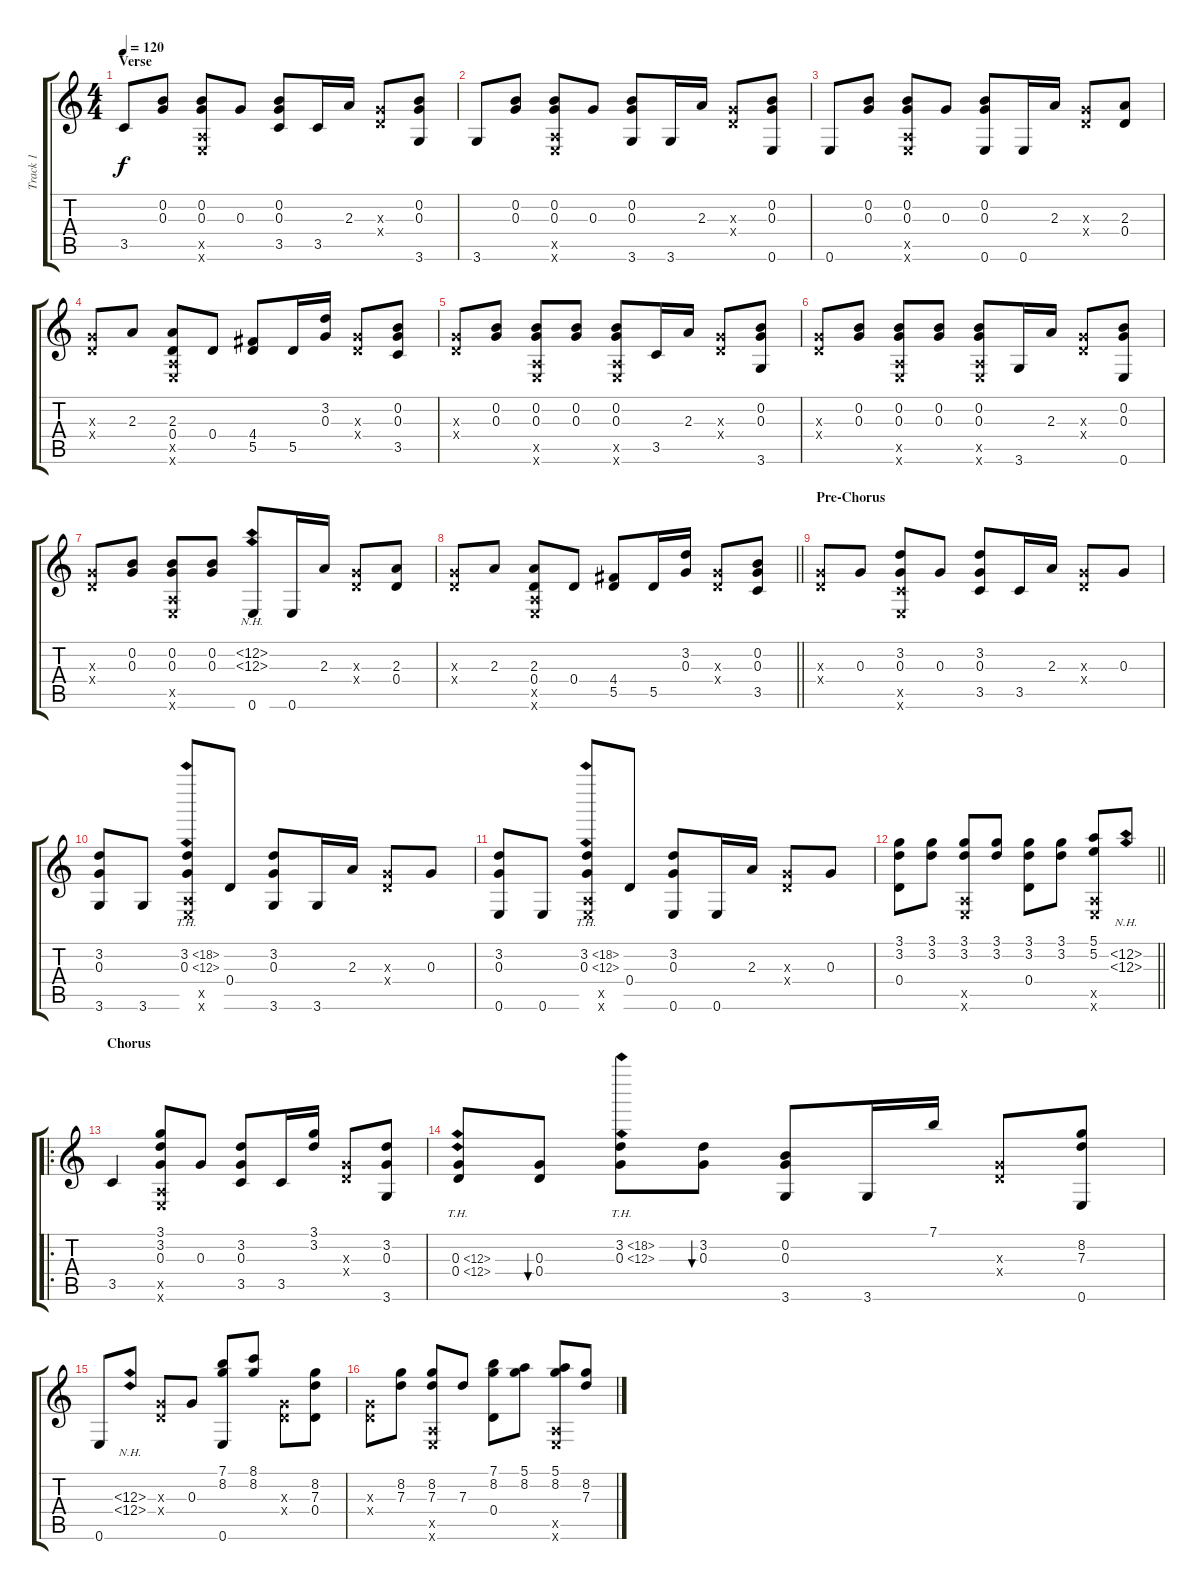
\track ("Track 1" "Track 1") {instrument acousticguitarsteel}
\staff {score tabs}
\tuning (E4 B3 G3 D3 A2 E2) {hide}
\ts (4 4)
\section ("" "Verse")
\tempo 120
\clef g2
\ks c
3.5.8{dy f} (0.2 0.3).8 (0.2 0.3 0.5{x} 0.6{x}).8 0.3.8 (0.2 0.3 3.5).8 3.5.16 2.3.16 (0.3{x} 0.4{x}).8 (0.2 0.3 3.6).8 |
3.6.8 (0.2 0.3).8 (0.2 0.3 0.5{x} 0.6{x}).8 0.3.8 (0.2 0.3 3.6).8 3.6.16 2.3.16 (0.3{x} 0.4{x}).8 (0.2 0.3 0.6).8 |
0.6.8 (0.2 0.3).8 (0.2 0.3 0.5{x} 0.6{x}).8 0.3.8 (0.2 0.3 0.6).8 0.6.16 2.3.16 (0.3{x} 0.4{x}).8 (2.3 0.4).8 |
(0.3{x} 0.4{x}).8 2.3.8 (2.3 0.4 0.5{x} 0.6{x}).8 0.4.8 (4.4 5.5).8 5.5.16 (3.2 0.3).16 (0.3{x} 0.4{x}).8 (0.2 0.3 3.5).8 |
(0.3{x} 0.4{x}).8 (0.2 0.3).8 (0.2 0.3 0.5{x} 0.6{x}).8 (0.2 0.3).8 (0.2 0.3 0.5{x} 0.6{x}).8 3.5.16 2.3.16 (0.3{x} 0.4{x}).8 (0.2 0.3 3.6).8 |
(0.3{x} 0.4{x}).8 (0.2 0.3).8 (0.2 0.3 0.5{x} 0.6{x}).8 (0.2 0.3).8 (0.2 0.3 0.5{x} 0.6{x}).8 3.6.16 2.3.16 (0.3{x} 0.4{x}).8 (0.2 0.3 0.6).8 |
(0.3{x} 0.4{x}).8 (0.2 0.3).8 (0.2 0.3 0.5{x} 0.6{x}).8 (0.2 0.3).8 (12.2{nh} 12.3{nh} 0.6).8 0.6.16 2.3.16 (0.3{x} 0.4{x}).8 (2.3 0.4).8 |
\barLineRight lightlight
(0.3{x} 0.4{x}).8 2.3.8 (2.3 0.4 0.5{x} 0.6{x}).8 0.4.8 (4.4 5.5).8 5.5.16 (3.2 0.3).16 (0.3{x} 0.4{x}).8 (0.2 0.3 3.5).8 |
\section ("" "Pre-Chorus")
(0.3{x} 0.4{x}).8 0.3.8 (3.2 0.3 3.5{x} 0.6{x}).8 0.3.8 (3.2 0.3 3.5).8 3.5.16 2.3.16 (0.3{x} 0.4{x}).8 0.3.8 |
(3.2 0.3 3.6).8 3.6.8 (3.2{th 15} 0.3{th 12} 0.5{x} 0.6{x}).8 0.4.8 (3.2 0.3 3.6).8 3.6.16 2.3.16 (0.3{x} 0.4{x}).8 0.3.8 |
(3.2 0.3 0.6).8 0.6.8 (3.2{th 15} 0.3{th 12} 0.5{x} 0.6{x}).8 0.4.8 (3.2 0.3 0.6).8 0.6.16 2.3.16 (0.3{x} 0.4{x}).8 0.3.8 |
\barLineRight lightlight
(3.1 3.2 0.4).8 (3.1 3.2).8 (3.1 3.2 0.5{x} 0.6{x}).8 (3.1 3.2).8 (3.1 3.2 0.4).8 (3.1 3.2).8 (5.1 5.2 0.5{x} 0.6{x}).8 (12.2{nh} 12.3{nh}).8 |
\ro
\section ("" "Chorus")
3.5.4 (3.1 3.2 0.3 0.5{x} 0.6{x}).8 0.3.8 (3.2 0.3 3.5).8 3.5.16 (3.1 3.2).16 (0.3{x} 0.4{x}).8 (3.2 0.3 3.6).8 |
(0.3{th 12} 0.4{th 12}).8 (0.3 0.4).8{bu 60} (3.2{th 15} 0.3{th 12}).8 (3.2 0.3).8{bu 60} (0.2 0.3 3.6).8 3.6.16 7.1.16 (0.3{x} 0.4{x}).8 (8.2 7.3 0.6).8 |
0.6.8 (12.3{nh} 12.4{nh}).8 (0.3{x} 0.4{x}).8 0.3.8 (7.1 8.2 0.6).8 (8.1 8.2).8 (0.3{x} 0.4{x}).8 (8.2 7.3 0.4).8 |
(0.3{x} 0.4{x}).8 (8.2 7.3).8 (8.2 7.3 0.5{x} 0.6{x}).8 7.3.8 (7.1 8.2 0.4).8 (5.1 8.2).8 (5.1 8.2 0.5{x} 0.6{x}).8 (8.2 7.3).8
